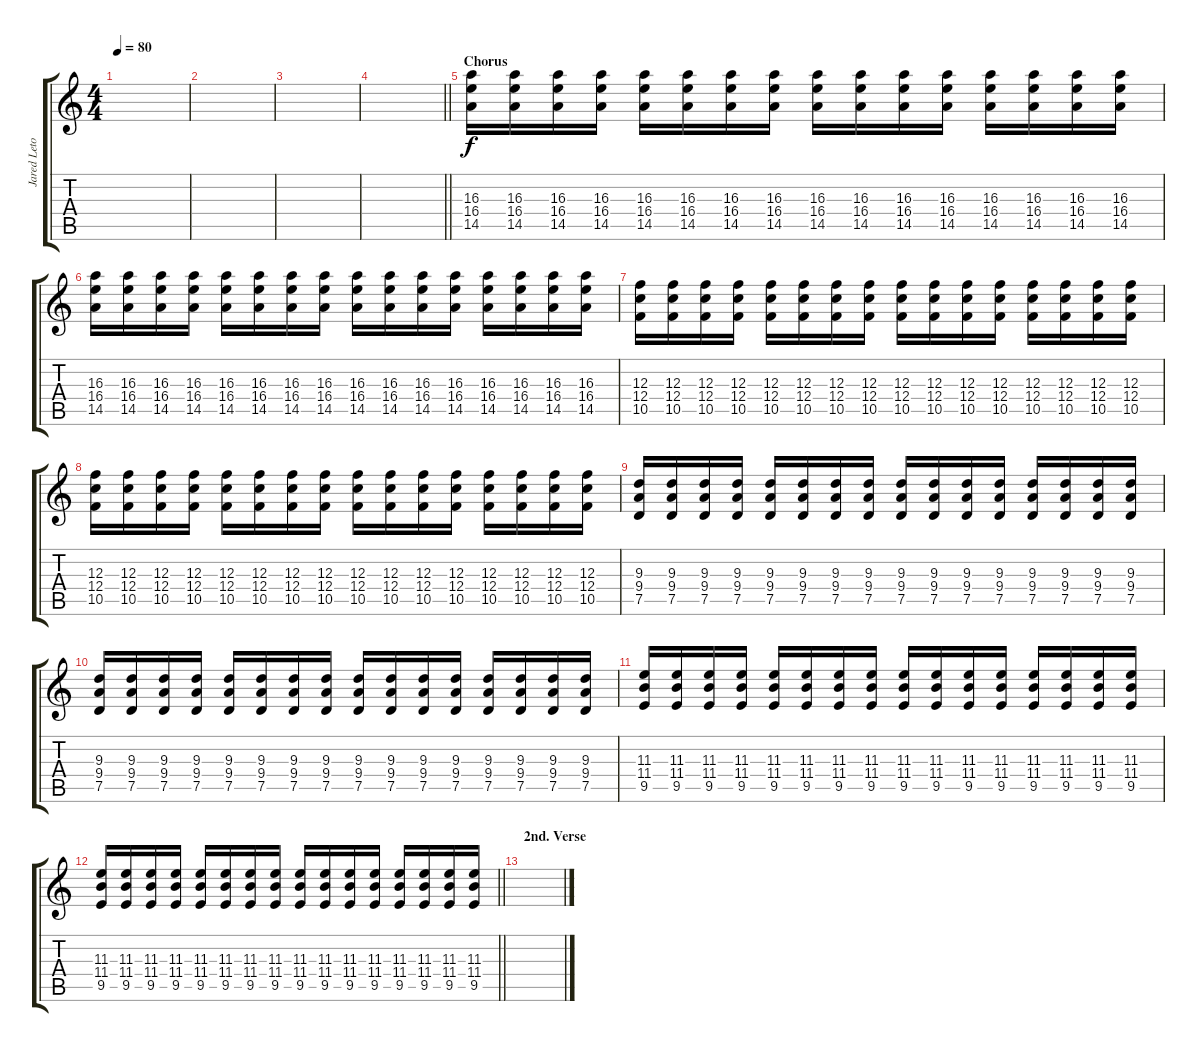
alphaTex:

\track ("Jared Leto - Guiter" "Jared Leto") {instrument distortionguitar}
\staff {score tabs}
\tuning (D4 A3 F3 C3 G2 C2) {hide}
\ts (4 4)
\tempo 80
\clef g2
\ks c
|
|
|
\barLineRight lightlight
|
\section ("" "Chorus")
(16.3 16.4 14.5).16 (16.3 16.4 14.5).16 (16.3 16.4 14.5).16 (16.3 16.4 14.5).16 (16.3 16.4 14.5).16 (16.3 16.4 14.5).16 (16.3 16.4 14.5).16 (16.3 16.4 14.5).16 (16.3 16.4 14.5).16 (16.3 16.4 14.5).16 (16.3 16.4 14.5).16 (16.3 16.4 14.5).16 (16.3 16.4 14.5).16 (16.3 16.4 14.5).16 (16.3 16.4 14.5).16 (16.3 16.4 14.5).16 |
(16.3 16.4 14.5).16 (16.3 16.4 14.5).16 (16.3 16.4 14.5).16 (16.3 16.4 14.5).16 (16.3 16.4 14.5).16 (16.3 16.4 14.5).16 (16.3 16.4 14.5).16 (16.3 16.4 14.5).16 (16.3 16.4 14.5).16 (16.3 16.4 14.5).16 (16.3 16.4 14.5).16 (16.3 16.4 14.5).16 (16.3 16.4 14.5).16 (16.3 16.4 14.5).16 (16.3 16.4 14.5).16 (16.3 16.4 14.5).16 |
(12.3 12.4 10.5).16 (12.3 12.4 10.5).16 (12.3 12.4 10.5).16 (12.3 12.4 10.5).16 (12.3 12.4 10.5).16 (12.3 12.4 10.5).16 (12.3 12.4 10.5).16 (12.3 12.4 10.5).16 (12.3 12.4 10.5).16 (12.3 12.4 10.5).16 (12.3 12.4 10.5).16 (12.3 12.4 10.5).16 (12.3 12.4 10.5).16 (12.3 12.4 10.5).16 (12.3 12.4 10.5).16 (12.3 12.4 10.5).16 |
(12.3 12.4 10.5).16 (12.3 12.4 10.5).16 (12.3 12.4 10.5).16 (12.3 12.4 10.5).16 (12.3 12.4 10.5).16 (12.3 12.4 10.5).16 (12.3 12.4 10.5).16 (12.3 12.4 10.5).16 (12.3 12.4 10.5).16 (12.3 12.4 10.5).16 (12.3 12.4 10.5).16 (12.3 12.4 10.5).16 (12.3 12.4 10.5).16 (12.3 12.4 10.5).16 (12.3 12.4 10.5).16 (12.3 12.4 10.5).16 |
(9.3 9.4 7.5).16 (9.3 9.4 7.5).16 (9.3 9.4 7.5).16 (9.3 9.4 7.5).16 (9.3 9.4 7.5).16 (9.3 9.4 7.5).16 (9.3 9.4 7.5).16 (9.3 9.4 7.5).16 (9.3 9.4 7.5).16 (9.3 9.4 7.5).16 (9.3 9.4 7.5).16 (9.3 9.4 7.5).16 (9.3 9.4 7.5).16 (9.3 9.4 7.5).16 (9.3 9.4 7.5).16 (9.3 9.4 7.5).16 |
(9.3 9.4 7.5).16 (9.3 9.4 7.5).16 (9.3 9.4 7.5).16 (9.3 9.4 7.5).16 (9.3 9.4 7.5).16 (9.3 9.4 7.5).16 (9.3 9.4 7.5).16 (9.3 9.4 7.5).16 (9.3 9.4 7.5).16 (9.3 9.4 7.5).16 (9.3 9.4 7.5).16 (9.3 9.4 7.5).16 (9.3 9.4 7.5).16 (9.3 9.4 7.5).16 (9.3 9.4 7.5).16 (9.3 9.4 7.5).16 |
(11.3 11.4 9.5).16 (11.3 11.4 9.5).16 (11.3 11.4 9.5).16 (11.3 11.4 9.5).16 (11.3 11.4 9.5).16 (11.3 11.4 9.5).16 (11.3 11.4 9.5).16 (11.3 11.4 9.5).16 (11.3 11.4 9.5).16 (11.3 11.4 9.5).16 (11.3 11.4 9.5).16 (11.3 11.4 9.5).16 (11.3 11.4 9.5).16 (11.3 11.4 9.5).16 (11.3 11.4 9.5).16 (11.3 11.4 9.5).16 |
\barLineRight lightlight
(11.3 11.4 9.5).16 (11.3 11.4 9.5).16 (11.3 11.4 9.5).16 (11.3 11.4 9.5).16 (11.3 11.4 9.5).16 (11.3 11.4 9.5).16 (11.3 11.4 9.5).16 (11.3 11.4 9.5).16 (11.3 11.4 9.5).16 (11.3 11.4 9.5).16 (11.3 11.4 9.5).16 (11.3 11.4 9.5).16 (11.3 11.4 9.5).16 (11.3 11.4 9.5).16 (11.3 11.4 9.5).16 (11.3 11.4 9.5).16 |
\section ("" "2nd. Verse")
